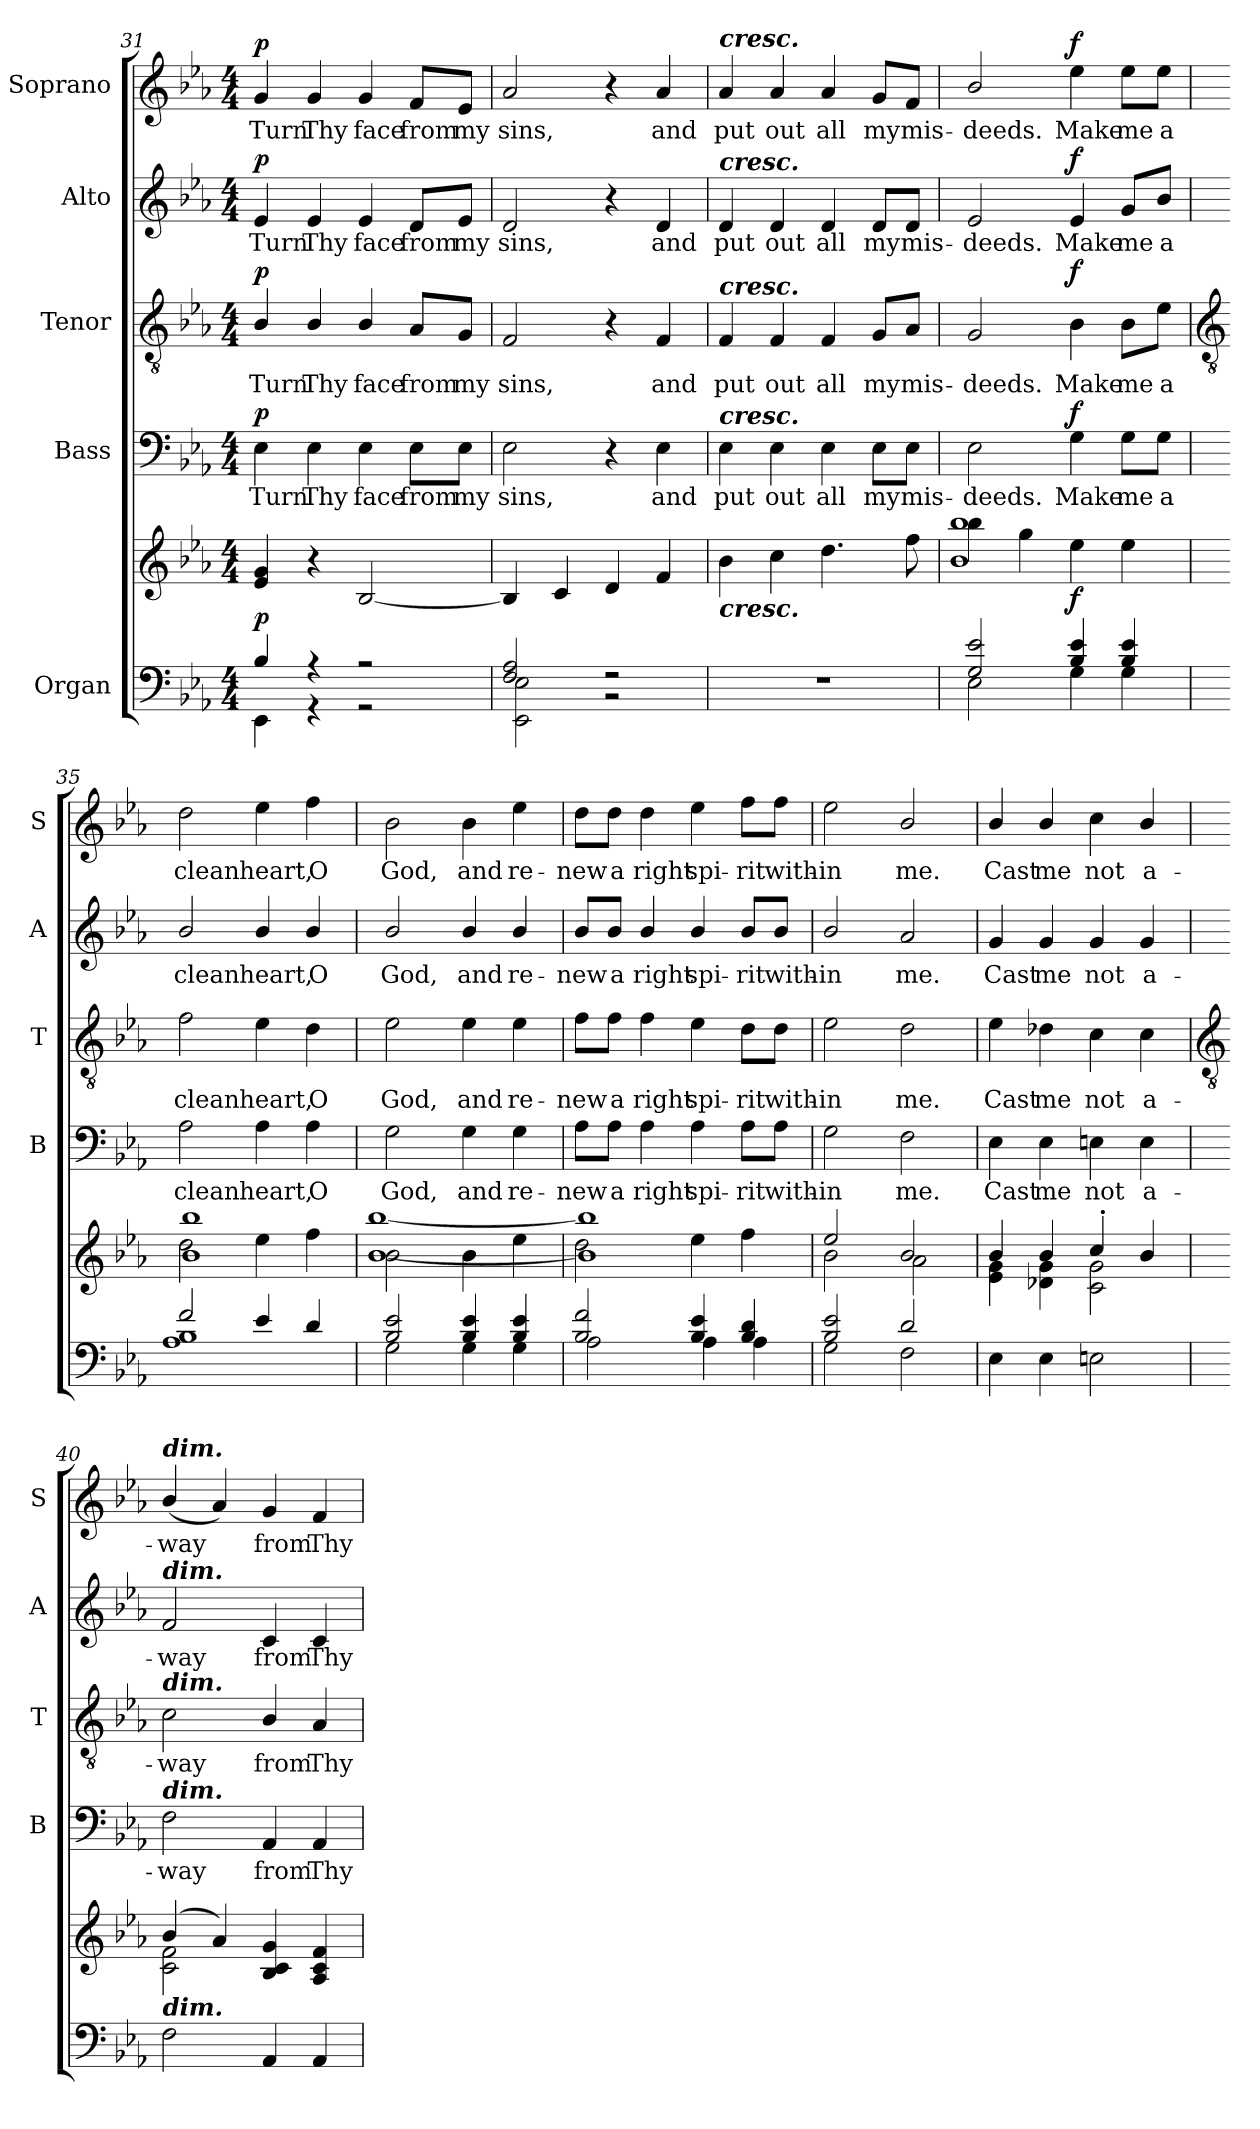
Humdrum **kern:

**kern	**kern	**dynam	**kern	**text	**dynam	**kern	**text	**dynam	**kern	**text	**dynam	**kern	**text	**dynam
*part5	*part5	*part5	*part4	*part4	*part4	*part3	*part3	*part3	*part2	*part2	*part2	*part1	*part1	*part1
*staff6	*staff5	*staff5/6	*staff4	*staff4	*staff4	*staff3	*staff3	*staff3	*staff2	*staff2	*staff2	*staff1	*staff1	*staff1
*I"Organ	*	*	*I"Bass	*	*	*I"Tenor	*	*	*I"Alto	*	*	*I"Soprano	*	*
*	*	*	*I'B	*	*	*I'T	*	*	*I'A	*	*	*I'S	*	*
*clefF4	*clefG2	*	*clefF4	*	*	*clefGv2	*	*	*clefG2	*	*	*clefG2	*	*
*k[b-e-a-]	*k[b-e-a-]	*	*k[b-e-a-]	*	*	*k[b-e-a-]	*	*	*k[b-e-a-]	*	*	*k[b-e-a-]	*	*
*E-:	*E-:	*	*E-:	*	*	*E-:	*	*	*E-:	*	*	*E-:	*	*
*M4/4	*M4/4	*	*M4/4	*	*	*M4/4	*	*	*M4/4	*	*	*M4/4	*	*
=31	=31	=31	=31	=31	=31	=31	=31	=31	=31	=31	=31	=31	=31	=31
*^	*^	*	*	*	*	*	*	*	*	*	*	*	*	*
!	!	!	!	!LO:DY:a=2	!	!LO:LY:b	!LO:DY:b	!	!LO:LY:b	!LO:DY:b	!	!LO:LY:b	!LO:DY:b	!	!LO:LY:b	!LO:DY:b
4B-/	4EE-\	4e-/ 4g/	2ryy	p	4E-	Turn	p	4B-/	Turn	p	4e-	Turn	p	4g	Turn	p
!	!	!	!	!	!	!LO:LY:b	!	!	!LO:LY:b	!	!	!LO:LY:b	!	!	!LO:LY:b	!
4r	4r	4r	.	.	4E-	Thy	.	4B-/	Thy	.	4e-	Thy	.	4g	Thy	.
!	!	!	!	!	!	!LO:LY:b	!	!	!LO:LY:b	!	!	!LO:LY:b	!	!	!LO:LY:b	!
2r	2r	[2B-/	2ryy	.	4E-	face	.	4B-/	face	.	4e-	face	.	4g	face	.
!	!	!	!	!	!	!LO:LY:b	!	!	!LO:LY:b	!	!	!LO:LY:b	!	!	!LO:LY:b	!
.	.	.	.	.	8E-\L	from	.	8A-/L	from	.	8d/L	from	.	8f/L	from	.
!	!	!	!	!	!	!LO:LY:b	!	!	!LO:LY:b	!	!	!LO:LY:b	!	!	!LO:LY:b	!
.	.	.	.	.	8E-\J	my	.	8G/J	my	.	8e-/J	my	.	8e-/J	my	.
=32	=32	=32	=32	=32	=32	=32	=32	=32	=32	=32	=32	=32	=32	=32	=32	=32
!	!	!	!	!	!	!LO:LY:b	!	!	!LO:LY:b	!	!	!LO:LY:b	!	!	!LO:LY:b	!
2F/ 2A-/	2EE-\ 2E-\	4B-/]	2ryy	.	2E-	sins,	.	2F	sins,	.	2d	sins,	.	2a-	sins,	.
.	.	4c/	.	.	.	.	.	.	.	.	.	.	.	.	.	.
2r	2r	4d/	2ryy	.	4r	.	.	4r	.	.	4r	.	.	4r	.	.
!	!	!	!	!	!	!LO:LY:b	!	!	!LO:LY:b	!	!	!LO:LY:b	!	!	!LO:LY:b	!
.	.	4f/	.	.	4E-	and	.	4F	and	.	4d	and	.	4a-	and	.
=33	=33	=33	=33	=33	=33	=33	=33	=33	=33	=33	=33	=33	=33	=33	=33	=33
!	!	!	!	!	!	!	!	!	!	!	!	!	!	!LO:TX:a:Bi:t=cresc.	!	!
!	!	!	!	!	!	!	!	!	!	!	!LO:TX:a:Bi:t=cresc.	!	!	!	!	!
!	!	!	!	!	!	!	!	!LO:TX:a:Bi:t=cresc.	!	!	!	!	!	!	!	!
!	!	!	!	!	!LO:TX:a:Bi:t=cresc.	!	!	!	!	!	!	!	!	!	!	!
!	!	!LO:TX:b:Bi:t=cresc.	!	!	!	!	!	!	!	!	!	!	!	!	!	!
!	!	!	!	!	!	!LO:LY:b	!	!	!LO:LY:b	!	!	!LO:LY:b	!	!	!LO:LY:b	!
1r	2ryy	4b-\	2ryy	.	4E-	put	.	4F	put	.	4d	put	.	4a-	put	.
!	!	!	!	!	!	!LO:LY:b	!	!	!LO:LY:b	!	!	!LO:LY:b	!	!	!LO:LY:b	!
.	.	4cc\	.	.	4E-	out	.	4F	out	.	4d	out	.	4a-	out	.
!	!	!	!	!	!	!LO:LY:b	!	!	!LO:LY:b	!	!	!LO:LY:b	!	!	!LO:LY:b	!
.	2ryy	4.dd\	2ryy	.	4E-	all	.	4F	all	.	4d	all	.	4a-	all	.
!	!	!	!	!	!	!LO:LY:b	!	!	!LO:LY:b	!	!	!LO:LY:b	!	!	!LO:LY:b	!
.	.	.	.	.	8E-\L	my	.	8G/L	my	.	8d/L	my	.	8g/L	my	.
!	!	!	!	!	!	!LO:LY:b	!	!	!LO:LY:b	!	!	!LO:LY:b	!	!	!LO:LY:b	!
.	.	8ff\	.	.	8E-\J	mis-	.	8A-/J	mis-	.	8d/J	mis-	.	8f/J	mis-	.
=34	=34	=34	=34	=34	=34	=34	=34	=34	=34	=34	=34	=34	=34	=34	=34	=34
!	!	!	!	!	!	!LO:LY:b	!	!	!LO:LY:b	!	!	!LO:LY:b	!	!	!LO:LY:b	!
2G/ 2e-/	2E-\	4bb-\	1b-\ 1bb-\	.	2E-	-deeds.	.	2G	-deeds.	.	2e-	-deeds.	.	2b-/	-deeds.	.
.	.	4gg\	.	.	.	.	.	.	.	.	.	.	.	.	.	.
!	!	!	!	!LO:DY:b	!	!LO:LY:b	!LO:DY:b	!	!LO:LY:b	!LO:DY:b	!	!LO:LY:b	!LO:DY:b	!	!LO:LY:b	!LO:DY:b
4B-/ 4e-/	4G\	4ee-\	.	f	4G	Make	f	4B-	Make	f	4e-	Make	f	4ee-	Make	f
!	!	!	!	!	!	!LO:LY:b	!	!	!LO:LY:b	!	!	!LO:LY:b	!	!	!LO:LY:b	!
4B-/ 4e-/	4G\	4ee-\	.	.	8G\L	me	.	8B-\L	me	.	8g/L	me	.	8ee-\L	me	.
!	!	!	!	!	!	!LO:LY:b	!	!	!LO:LY:b	!	!	!LO:LY:b	!	!	!LO:LY:b	!
.	.	.	.	.	8G\J	a	.	8e-\J	a	.	8b-/J	a	.	8ee-\J	a	.
!!LO:LB:g=z
=35	=35	=35	=35	=35	=35	=35	=35	=35	=35	=35	=35	=35	=35	=35	=35	=35
*	*	*	*	*	*	*	*	*clefGv2	*	*	*	*	*	*	*	*
!	!	!	!	!	!	!LO:LY:b	!	!	!LO:LY:b	!	!	!LO:LY:b	!	!	!LO:LY:b	!
2f/	1A-\ 1B-\	2dd\	1b-\ 1bb-\	.	2A-	clean	.	2f	clean	.	2b-/	clean	.	2dd	clean	.
!	!	!	!	!	!	!LO:LY:b	!	!	!LO:LY:b	!	!	!LO:LY:b	!	!	!LO:LY:b	!
4e-/	.	4ee-\	.	.	4A-	heart,	.	4e-	heart,	.	4b-/	heart,	.	4ee-	heart,	.
!	!	!	!	!	!	!LO:LY:b	!	!	!LO:LY:b	!	!	!LO:LY:b	!	!	!LO:LY:b	!
4d/	.	4ff\	.	.	4A-	O	.	4d	O	.	4b-/	O	.	4ff	O	.
=36	=36	=36	=36	=36	=36	=36	=36	=36	=36	=36	=36	=36	=36	=36	=36	=36
!	!	!	!	!	!	!LO:LY:b	!	!	!LO:LY:b	!	!	!LO:LY:b	!	!	!LO:LY:b	!
2B-/ 2e-/	2G\	2b-\	[1b-\ [1bb-\	.	2G	God,	.	2e-	God,	.	2b-/	God,	.	2b-	God,	.
!	!	!	!	!	!	!LO:LY:b	!	!	!LO:LY:b	!	!	!LO:LY:b	!	!	!LO:LY:b	!
4B-/ 4e-/	4G\	4b-\	.	.	4G	and	.	4e-	and	.	4b-/	and	.	4b-	and	.
!	!	!	!	!	!	!LO:LY:b	!	!	!LO:LY:b	!	!	!LO:LY:b	!	!	!LO:LY:b	!
4B-/ 4e-/	4G\	4ee-\	.	.	4G	re-	.	4e-	re-	.	4b-/	re-	.	4ee-	re-	.
=37	=37	=37	=37	=37	=37	=37	=37	=37	=37	=37	=37	=37	=37	=37	=37	=37
!	!	!	!	!	!	!LO:LY:b	!	!	!LO:LY:b	!	!	!LO:LY:b	!	!	!LO:LY:b	!
2B-/ 2f/	2A-\	2dd\	1b-\] 1bb-\]	.	8A-\L	-new	.	8f\L	-new	.	8b-/L	-new	.	8dd\L	-new	.
!	!	!	!	!	!	!LO:LY:b	!	!	!LO:LY:b	!	!	!LO:LY:b	!	!	!LO:LY:b	!
.	.	.	.	.	8A-\J	a	.	8f\J	a	.	8b-/J	a	.	8dd\J	a	.
!	!	!	!	!	!	!LO:LY:b	!	!	!LO:LY:b	!	!	!LO:LY:b	!	!	!LO:LY:b	!
.	.	.	.	.	4A-	right	.	4f	right	.	4b-/	right	.	4dd	right	.
!	!	!	!	!	!	!LO:LY:b	!	!	!LO:LY:b	!	!	!LO:LY:b	!	!	!LO:LY:b	!
4B-/ 4e-/	4A-\	4ee-\	.	.	4A-	spi-	.	4e-	spi-	.	4b-/	spi-	.	4ee-	spi-	.
!	!	!	!	!	!	!LO:LY:b	!	!	!LO:LY:b	!	!	!LO:LY:b	!	!	!LO:LY:b	!
4B-/ 4d/	4A-\	4ff\	.	.	8A-\L	-rit	.	8d\L	-rit	.	8b-/L	-rit	.	8ff\L	-rit	.
!	!	!	!	!	!	!LO:LY:b	!	!	!LO:LY:b	!	!	!LO:LY:b	!	!	!LO:LY:b	!
.	.	.	.	.	8A-\J	with-	.	8d\J	with-	.	8b-/J	with-	.	8ff\J	with-	.
=38	=38	=38	=38	=38	=38	=38	=38	=38	=38	=38	=38	=38	=38	=38	=38	=38
!	!	!	!	!	!	!LO:LY:b	!	!	!LO:LY:b	!	!	!LO:LY:b	!	!	!LO:LY:b	!
2B-/ 2e-/	2G\	2ee-/	2b-\	.	2G	-in	.	2e-	-in	.	2b-/	-in	.	2ee-	-in	.
!	!	!	!	!	!	!LO:LY:b	!	!	!LO:LY:b	!	!	!LO:LY:b	!	!	!LO:LY:b	!
2d/	2F\	2b-/	2a-\	.	2F	me.	.	2d	me.	.	2a-	me.	.	2b-/	me.	.
=39	=39	=39	=39	=39	=39	=39	=39	=39	=39	=39	=39	=39	=39	=39	=39	=39
!	!	!	!	!	!	!LO:LY:b	!	!	!LO:LY:b	!	!	!LO:LY:b	!	!	!LO:LY:b	!
4E-\	2ryy	4b-/	4e-\ 4g\	.	4E-	Cast	.	4e-	Cast	.	4g	Cast	.	4b-/	Cast	.
!	!	!	!	!	!	!LO:LY:b	!	!	!LO:LY:b	!	!	!LO:LY:b	!	!	!LO:LY:b	!
4E-\	.	4b-/	4d-X\ 4g\	.	4E-	me	.	4d-X	me	.	4g	me	.	4b-/	me	.
!	!	!	!	!	!	!LO:LY:b	!	!	!LO:LY:b	!	!	!LO:LY:b	!	!	!LO:LY:b	!
2En\	2ryy	4cc'/	2c\ 2g\	.	4En	not	.	4c	not	.	4g	not	.	4cc	not	.
!	!	!	!	!	!	!LO:LY:b	!	!	!LO:LY:b	!	!	!LO:LY:b	!	!	!LO:LY:b	!
.	.	4b-/	.	.	4E	a-	.	4c	a-	.	4g	a-	.	4b-/	a-	.
*v	*v	*	*	*	*	*	*	*	*	*	*	*	*	*	*	*
!!LO:LB:g=z
=40	=40	=40	=40	=40	=40	=40	=40	=40	=40	=40	=40	=40	=40	=40	=40
*	*	*	*	*	*	*	*clefGv2	*	*	*	*	*	*	*	*
*^	*	*	*	*	*	*	*	*	*	*	*	*	*	*	*
*	*^	*	*	*	*	*	*	*	*	*	*	*	*	*	*	*
!	!	!	!	!	!	!	!	!	!	!	!	!	!	!	!LO:TX:a:Bi:t=dim.	!	!
!	!	!	!	!	!	!	!	!	!	!	!	!LO:TX:a:Bi:t=dim.	!	!	!	!	!
!	!	!	!	!	!	!	!	!	!LO:TX:a:Bi:t=dim.	!	!	!	!	!	!	!	!
!	!	!	!	!	!	!LO:TX:a:Bi:t=dim.	!	!	!	!	!	!	!	!	!	!	!
!LO:TX:a:Bi:t=dim.	!	!	!	!	!	!	!	!	!	!	!	!	!	!	!	!	!
!	!	!	!	!	!	!	!LO:LY:b	!	!	!LO:LY:b	!	!	!LO:LY:b	!	!	!LO:LY:b	!
2F\	2ryy	1ryy	(>4b-/	2c\ 2f\	.	2F	-way	.	2c	-way	.	2f	-way	.	(<4b-/	-way	.
.	.	.	4a-/)	.	.	.	.	.	.	.	.	.	.	.	4a-)	.	.
!	!	!	!	!	!	!	!LO:LY:b	!	!	!LO:LY:b	!	!	!LO:LY:b	!	!	!LO:LY:b	!
4AA-/	2ryy	.	4B-/ 4c/ 4g/	2ryy	.	4AA-	from	.	4B-/	from	.	4c	from	.	4g	from	.
!	!	!	!	!	!	!	!LO:LY:b	!	!	!LO:LY:b	!	!	!LO:LY:b	!	!	!LO:LY:b	!
4AA-/	.	.	4A-/ 4c/ 4f/	.	.	4AA-	Thy	.	4A-	Thy	.	4c	Thy	.	4f	Thy	.
*v	*v	*v	*	*	*	*	*	*	*	*	*	*	*	*	*	*	*
*	*v	*v	*	*	*	*	*	*	*	*	*	*	*	*	*
=	=	=	=	=	=	=	=	=	=	=	=	=	=	=
*-	*-	*-	*-	*-	*-	*-	*-	*-	*-	*-	*-	*-	*-	*-
